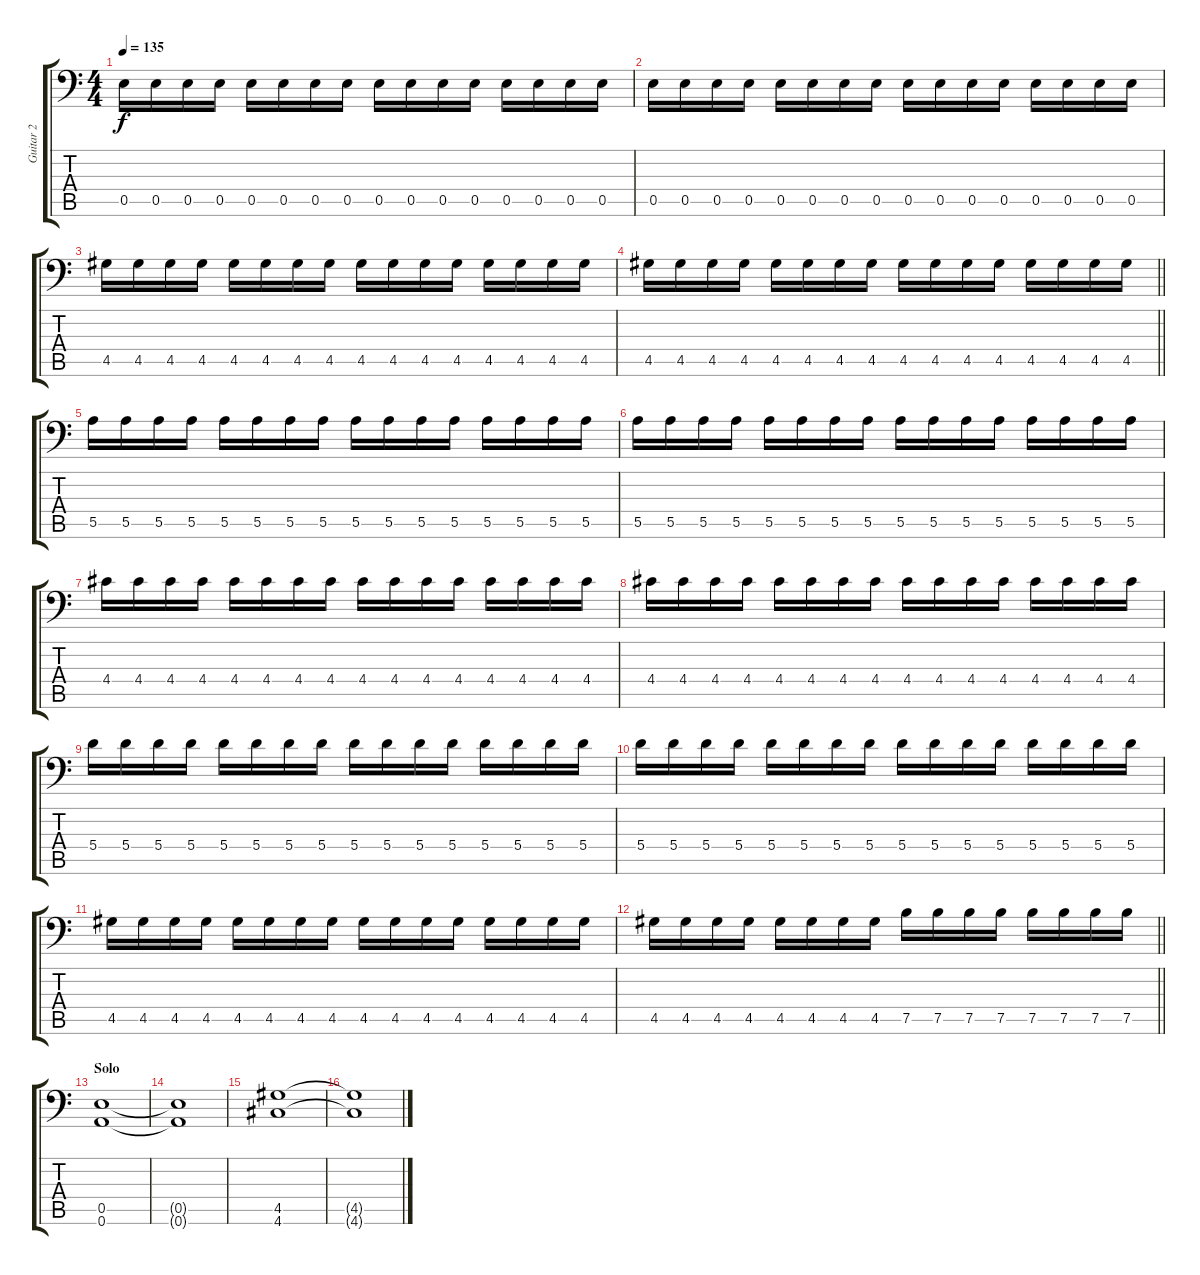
\track ("Guitar 2" "Guitar 2") {instrument distortionguitar}
\staff {score tabs}
\tuning (B3 Gb3 D3 A2 E2 A1) {hide}
\ts (4 4)
\tempo 135
\clef f4
\ks c
0.5.16{dy f} 0.5.16 0.5.16 0.5.16 0.5.16 0.5.16 0.5.16 0.5.16 0.5.16 0.5.16 0.5.16 0.5.16 0.5.16 0.5.16 0.5.16 0.5.16 |
0.5.16 0.5.16 0.5.16 0.5.16 0.5.16 0.5.16 0.5.16 0.5.16 0.5.16 0.5.16 0.5.16 0.5.16 0.5.16 0.5.16 0.5.16 0.5.16 |
4.5.16 4.5.16 4.5.16 4.5.16 4.5.16 4.5.16 4.5.16 4.5.16 4.5.16 4.5.16 4.5.16 4.5.16 4.5.16 4.5.16 4.5.16 4.5.16 |
\barLineRight lightlight
4.5.16 4.5.16 4.5.16 4.5.16 4.5.16 4.5.16 4.5.16 4.5.16 4.5.16 4.5.16 4.5.16 4.5.16 4.5.16 4.5.16 4.5.16 4.5.16 |
\section ("" "")
5.5.16 5.5.16 5.5.16 5.5.16 5.5.16 5.5.16 5.5.16 5.5.16 5.5.16 5.5.16 5.5.16 5.5.16 5.5.16 5.5.16 5.5.16 5.5.16 |
5.5.16 5.5.16 5.5.16 5.5.16 5.5.16 5.5.16 5.5.16 5.5.16 5.5.16 5.5.16 5.5.16 5.5.16 5.5.16 5.5.16 5.5.16 5.5.16 |
4.4.16 4.4.16 4.4.16 4.4.16 4.4.16 4.4.16 4.4.16 4.4.16 4.4.16 4.4.16 4.4.16 4.4.16 4.4.16 4.4.16 4.4.16 4.4.16 |
4.4.16 4.4.16 4.4.16 4.4.16 4.4.16 4.4.16 4.4.16 4.4.16 4.4.16 4.4.16 4.4.16 4.4.16 4.4.16 4.4.16 4.4.16 4.4.16 |
5.4.16 5.4.16 5.4.16 5.4.16 5.4.16 5.4.16 5.4.16 5.4.16 5.4.16 5.4.16 5.4.16 5.4.16 5.4.16 5.4.16 5.4.16 5.4.16 |
5.4.16 5.4.16 5.4.16 5.4.16 5.4.16 5.4.16 5.4.16 5.4.16 5.4.16 5.4.16 5.4.16 5.4.16 5.4.16 5.4.16 5.4.16 5.4.16 |
4.5.16 4.5.16 4.5.16 4.5.16 4.5.16 4.5.16 4.5.16 4.5.16 4.5.16 4.5.16 4.5.16 4.5.16 4.5.16 4.5.16 4.5.16 4.5.16 |
\barLineRight lightlight
4.5.16 4.5.16 4.5.16 4.5.16 4.5.16 4.5.16 4.5.16 4.5.16 7.5.16 7.5.16 7.5.16 7.5.16 7.5.16 7.5.16 7.5.16 7.5.16 |
\section ("" "Solo")
(0.5 0.6).1 |
(0.5{t} 0.6{t}).1 |
(4.5 4.6).1 |
(4.5{t} 4.6{t}).1
